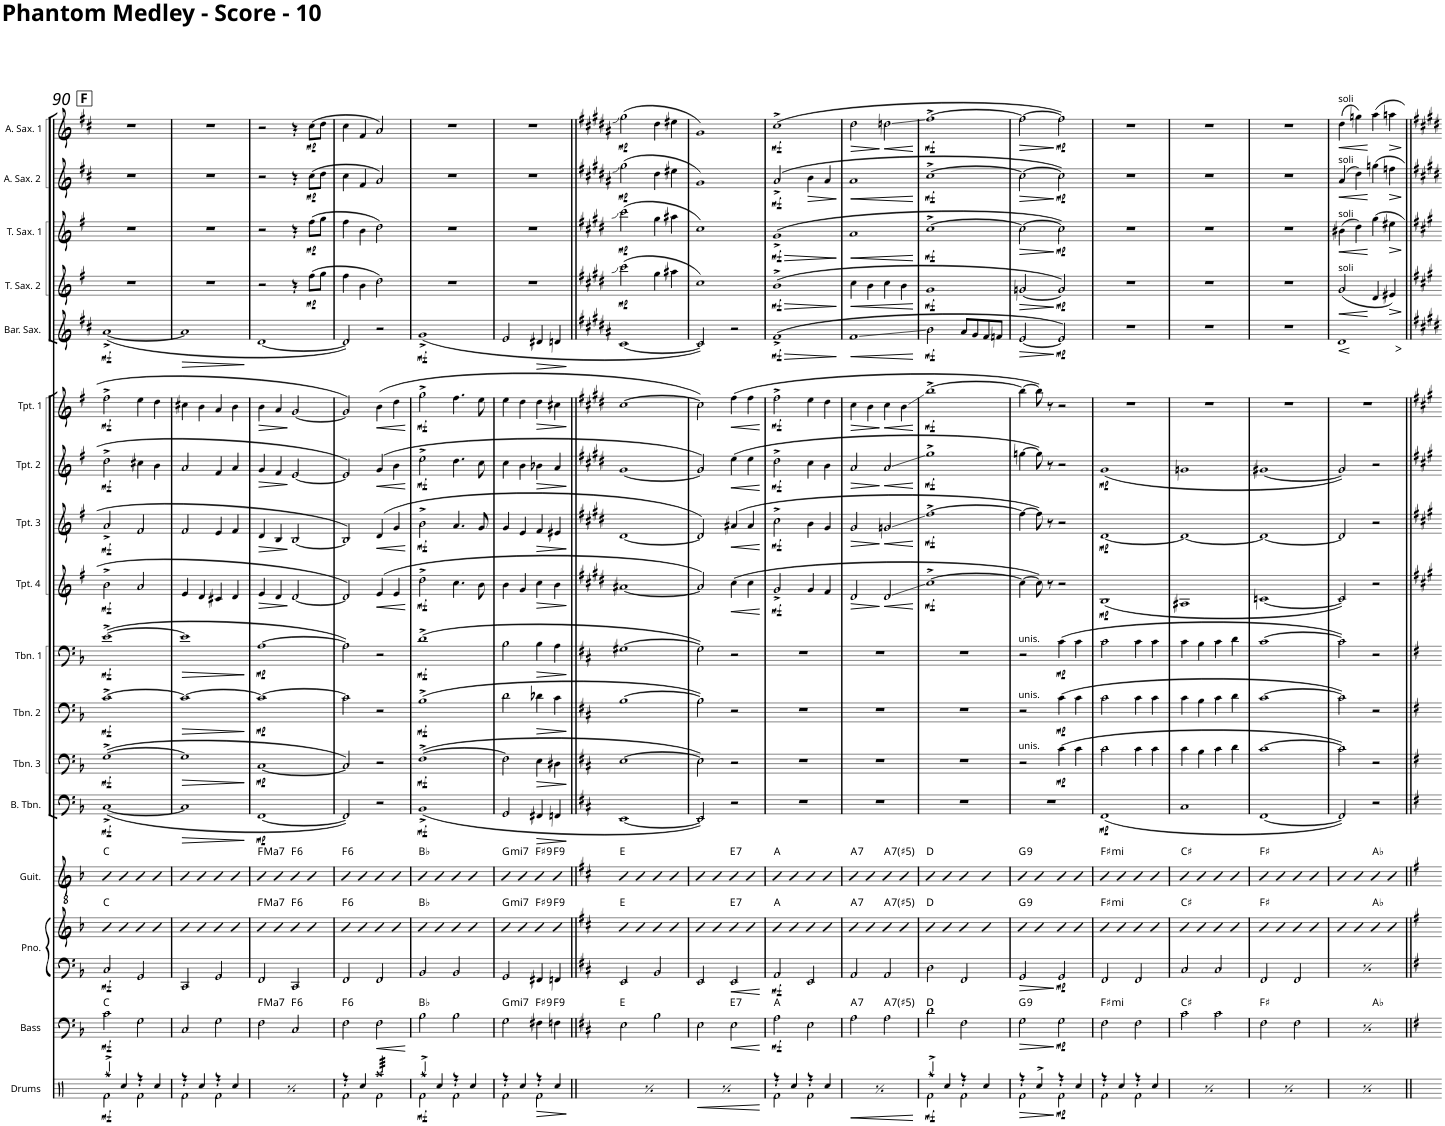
**kern	**dynam	**kern	**dynam	**harte	**kern	**kern	**dynam	**harte	**kern	**harte	**kern	**dynam	**kern	**dynam	**kern	**dynam	**kern	**dynam	**kern	**dynam	**kern	**dynam	**kern	**dynam	**kern	**dynam	**kern	**dynam	**kern	**dynam	**kern	**dynam	**kern	**dynam	**kern	**dynam
*part17	*part17	*part16	*part16	*part16	*part15	*part15	*part15	*part15	*part14	*part14	*part13	*part13	*part12	*part12	*part11	*part11	*part10	*part10	*part9	*part9	*part8	*part8	*part7	*part7	*part6	*part6	*part5	*part5	*part4	*part4	*part3	*part3	*part2	*part2	*part1	*part1
*staff18	*staff18	*staff17	*staff17	*	*staff16	*staff15	*staff15/16	*	*staff14	*	*staff13	*staff13	*staff12	*staff12	*staff11	*staff11	*staff10	*staff10	*staff9	*staff9	*staff8	*staff8	*staff7	*staff7	*staff6	*staff6	*staff5	*staff5	*staff4	*staff4	*staff3	*staff3	*staff2	*staff2	*staff1	*staff1
*I"Drums	*	*I"Bass	*	*	*I"Piano	*	*	*	*I"Guitar	*	*I"Bass Bone	*	*I"Trombone 3	*	*I"Trombone 2	*	*I"Trombone 1	*	*I"Trumpet 4	*	*I"Trumpet 3	*	*I"Trumpet 2	*	*I"Trumpet 1	*	*I"Bari Sax	*	*I"Tenor Sax 2	*	*I"Tenor Sax 1	*	*I"Alto Sax 2	*	*I"Alto Sax 1	*
*I'Drums	*	*I'Bass	*	*	*I'Pno.	*	*	*	*I'Guit.	*	*	*	*I'Tbn. 3	*	*I'Tbn. 2	*	*I'Tbn. 1	*	*I'Tpt. 4	*	*I'Tpt. 3	*	*I'Tpt. 2	*	*I'Tpt. 1	*	*I'Bar. Sax.	*	*I'T. Sax. 2	*	*I'T. Sax. 1	*	*I'A. Sax. 2	*	*I'A. Sax. 1	*
!!LO:PB:g=z
*clefX	*	*clefF4	*	*	*clefF4	*clefG2	*	*	*clefGv2	*	*clefF4	*	*clefF4	*	*clefF4	*	*clefF4	*	*clefG2	*	*clefG2	*	*clefG2	*	*clefG2	*	*clefG2	*	*clefG2	*	*clefG2	*	*clefG2	*	*clefG2	*
*	*	*Trd7c12	*	*	*	*	*	*	*	*	*	*	*	*	*	*	*	*	*Trd1c2	*	*Trd1c2	*	*Trd1c2	*	*Trd1c2	*	*Trd12c21	*	*Trd8c14	*	*Trd8c14	*	*Trd5c9	*	*Trd5c9	*
*k[]	*	*k[b-]	*	*	*k[b-]	*k[b-]	*	*	*k[b-]	*	*k[b-]	*	*k[b-]	*	*k[b-]	*	*k[b-]	*	*k[f#]	*	*k[f#]	*	*k[f#]	*	*k[f#]	*	*k[f#c#]	*	*k[f#]	*	*k[f#]	*	*k[f#c#]	*	*k[f#c#]	*
*M4/4	*	*M4/4	*	*	*M4/4	*M4/4	*	*	*M4/4	*	*M4/4	*	*M4/4	*	*M4/4	*	*M4/4	*	*M4/4	*	*M4/4	*	*M4/4	*	*M4/4	*	*M4/4	*	*M4/4	*	*M4/4	*	*M4/4	*	*M4/4	*
=90	=90	=90	=90	=90	=90	=90	=90	=90	=90	=90	=90	=90	=90	=90	=90	=90	=90	=90	=90	=90	=90	=90	=90	=90	=90	=90	=90	=90	=90	=90	=90	=90	=90	=90	=90	=90
*^	*	*	*	*	*	*	*	*	*	*	*	*	*	*	*	*	*	*	*	*	*	*	*	*	*	*	*	*	*	*	*	*	*	*	*	*
!	!	!LO:DY:b	!	!LO:DY:b	!	!	!	!LO:DY:b=2	!	!	!	!	!LO:DY:b	!	!LO:DY:b	!	!LO:DY:b	!	!LO:DY:b	!	!LO:DY:b	!	!LO:DY:b	!	!LO:DY:b	!	!LO:DY:b	!	!LO:DY:b	!	!	!	!	!	!	!	!
4Raa^/	2Rf\	mf	2c\	mf	C:maj	2C/	4b-	mf	C:maj	4B-	C:maj	([1C^	mf	([1G^	mf	[1c^	mf	([1e^	mf	2b^\	mf	2a^/	mf	2dd^\	mf	2ff#^\	mf	([1a^	mf	1r	.	1r	.	1r	.	1r	.
4Rcc/	.	.	.	.	.	.	4b-	.	.	4B-	.	.	.	.	.	.	.	.	.	.	.	.	.	.	.	.	.	.	.	.	.	.	.	.	.	.	.
4r	2Rf\	.	2G\	.	.	2GG/	4b-	.	.	4B-	.	.	.	.	.	.	.	.	.	2a/	.	2f#/	.	4cc#X\	.	4ee\	.	.	.	.	.	.	.	.	.	.	.
4Rcc/	.	.	.	.	.	.	4b-	.	.	4B-	.	.	.	.	.	.	.	.	.	.	.	.	.	4b\	.	4dd\	.	.	.	.	.	.	.	.	.	.	.
=91	=91	=91	=91	=91	=91	=91	=91	=91	=91	=91	=91	=91	=91	=91	=91	=91	=91	=91	=91	=91	=91	=91	=91	=91	=91	=91	=91	=91	=91	=91	=91	=91	=91	=91	=91	=91	=91
!	!	!	!	!	!	!	!	!	!	!	!	!	!LO:HP:b	!	!LO:HP:b	!	!LO:HP:b	!	!LO:HP:b	!	!	!	!	!	!	!	!	!	!LO:HP:b	!	!	!	!	!	!	!	!
4r	2Rf\	.	2C/	.	.	2CC/	4b-	.	.	4B-	.	1C]	>	1G]	>	1c_	>	1e]	>	4e/	.	2f#/	.	2a/	.	4cc#X\	.	1a]	>	1r	.	1r	.	1r	.	1r	.
4Rcc/	.	.	.	.	.	.	4b-	.	.	4B-	.	.	.	.	.	.	.	.	.	4d/	.	.	.	.	.	4b\	.	.	.	.	.	.	.	.	.	.	.
4r	2Rf\	.	2G\	.	.	2GG/	4b-	.	.	4B-	.	.	.	.	.	.	.	.	.	4c#X/	.	4e/	.	4f#/	.	4a/	.	.	.	.	.	.	.	.	.	.	.
4Rcc/	.	.	.	.	.	.	4b-	.	.	4B-	.	.	.	.	.	.	.	.	.	4d/	.	4f#/	.	4a/	.	4b\	.	.	.	.	.	.	.	.	.	.	.
*v	*v	*	*	*	*	*	*	*	*	*	*	*	*	*	*	*	*	*	*	*	*	*	*	*	*	*	*	*	*	*	*	*	*	*	*	*	*
.	.	.	.	.	.	.	.	.	.	.	.	]	.	]	.	]	.	]	.	.	.	.	.	.	.	.	.	]	.	.	.	.	.	.	.	.
=92	=92	=92	=92	=92	=92	=92	=92	=92	=92	=92	=92	=92	=92	=92	=92	=92	=92	=92	=92	=92	=92	=92	=92	=92	=92	=92	=92	=92	=92	=92	=92	=92	=92	=92	=92	=92
*^	*	*	*	*	*	*	*	*	*	*	*	*	*	*	*	*	*	*	*	*	*	*	*	*	*	*	*	*	*	*	*	*	*	*	*	*
!	!	!	!	!	!LO:H:kt=Ma7	!	!	!	!LO:H:kt=Ma7	!	!LO:H:kt=Ma7	!	!LO:DY:b	!	!LO:DY:b	!	!LO:DY:b	!	!LO:DY:b	!	!LO:HP:b	!	!LO:HP:b	!	!LO:HP:b	!	!LO:HP:b	!	!	!	!	!	!	!	!	!	!
4r	2Rf\	.	2F\	.	F:maj7	2FF/	4b-	.	F:maj7	4B-	F:maj7	[1FF	mp	[1C	mp	1c_	mp	[1A	mp	4e/	>	4d/	>	4g/	>	4b\	>	[1d	.	2r	.	2r	.	2r	.	2r	.
4Rcc/	.	.	.	.	.	.	4b-	.	.	4B-	.	.	.	.	.	.	.	.	.	4d/	.	4B/	.	4f#/	.	4a/	.	.	.	.	.	.	.	.	.	.	.
!	!	!	!	!	!LO:H:kt=6	!	!	!	!LO:H:kt=6	!	!LO:H:kt=6	!	!	!	!	!	!	!	!	!	!	!	!	!	!	!	!	!	!	!	!	!	!	!	!	!	!
4r	2Rf\	.	2C/	.	F:maj6	2CC/	4b-	.	F:maj6	4B-	F:maj6	.	.	.	.	.	.	.	.	[2d/	]	[2B/	]	[2e/	]	[2g/	]	.	.	4r	.	4r	.	4r	.	4r	.
!	!	!	!	!	!	!	!	!	!	!	!	!	!	!	!	!	!	!	!	!	!	!	!	!	!	!	!	!	!	!	!LO:DY:b	!	!LO:DY:b	!	!LO:DY:b	!	!LO:DY:b
4Rcc/	.	.	.	.	.	.	4b-	.	.	4B-	.	.	.	.	.	.	.	.	.	.	.	.	.	.	.	.	.	.	.	(8ff#\L	mp	(8ff#\L	mp	(8cc#\L	mp	(8cc#\L	mp
.	.	.	.	.	.	.	.	.	.	.	.	.	.	.	.	.	.	.	.	.	.	.	.	.	.	.	.	.	.	8gg\J	.	8gg\J	.	8dd\J	.	8dd\J	.
=93	=93	=93	=93	=93	=93	=93	=93	=93	=93	=93	=93	=93	=93	=93	=93	=93	=93	=93	=93	=93	=93	=93	=93	=93	=93	=93	=93	=93	=93	=93	=93	=93	=93	=93	=93	=93	=93
!	!	!	!	!	!LO:H:kt=6	!	!	!	!LO:H:kt=6	!	!LO:H:kt=6	!	!	!	!	!	!	!	!	!	!	!	!	!	!	!	!	!	!	!	!	!	!	!	!	!	!
4r	2Rf\	.	2F\	.	F:maj6	2FF/	4b-	.	F:maj6	4B-	F:maj6	2FF/])	.	2C/])	.	2c\]	.	2A\])	.	2d/]	.	2B/]	.	2e/]	.	2g/]	.	2d/])	.	4ff#\	.	4ff#\	.	4cc#\	.	4cc#\	.
4Rcc/	.	.	.	.	.	.	4b-	.	.	4B-	.	.	.	.	.	.	.	.	.	.	.	.	.	.	.	.	.	.	.	4b\	.	4b\	.	4f#/	.	4f#/	.
!	!	!	!	!	!	!	!	!	!	!	!	!	!	!	!	!	!	!	!	!	!LO:HP:b	!	!LO:HP:b	!	!LO:HP:b	!	!LO:HP:b	!	!	!	!	!	!	!	!	!	!
*tremolo	*	*	*	*	*	*	*	*	*	*	*	*	*	*	*	*	*	*	*	*	*	*	*	*	*	*	*	*	*	*	*	*	*	*	*	*	*
32Raa/LLL	2Rf\	.	2F\	.	.	2FF/	4b-	.	.	4B-	.	2r	.	2r	.	2r	.	2r	.	(4e/	<	(4d/	<	(4g/	<	(4b\	<	2r	.	2dd\)	.	2dd\)	.	2a/)	.	2a/)	.
32Raa/	.	.	.	.	.	.	.	.	.	.	.	.	.	.	.	.	.	.	.	.	.	.	.	.	.	.	.	.	.	.	.	.	.	.	.	.	.
32Raa/	.	.	.	.	.	.	.	.	.	.	.	.	.	.	.	.	.	.	.	.	.	.	.	.	.	.	.	.	.	.	.	.	.	.	.	.	.
32Raa/	.	.	.	.	.	.	.	.	.	.	.	.	.	.	.	.	.	.	.	.	.	.	.	.	.	.	.	.	.	.	.	.	.	.	.	.	.
32Raa/	.	.	.	.	.	.	.	.	.	.	.	.	.	.	.	.	.	.	.	.	.	.	.	.	.	.	.	.	.	.	.	.	.	.	.	.	.
32Raa/	.	.	.	.	.	.	.	.	.	.	.	.	.	.	.	.	.	.	.	.	.	.	.	.	.	.	.	.	.	.	.	.	.	.	.	.	.
32Raa/	.	.	.	.	.	.	.	.	.	.	.	.	.	.	.	.	.	.	.	.	.	.	.	.	.	.	.	.	.	.	.	.	.	.	.	.	.
32Raa/	.	.	.	.	.	.	.	.	.	.	.	.	.	.	.	.	.	.	.	.	.	.	.	.	.	.	.	.	.	.	.	.	.	.	.	.	.
32Raa/	.	.	.	.	.	.	4b-	.	.	4B-	.	.	.	.	.	.	.	.	.	4e/	.	4g/	.	4b\	.	4dd\	.	.	.	.	.	.	.	.	.	.	.
32Raa/	.	.	.	.	.	.	.	.	.	.	.	.	.	.	.	.	.	.	.	.	.	.	.	.	.	.	.	.	.	.	.	.	.	.	.	.	.
32Raa/	.	.	.	.	.	.	.	.	.	.	.	.	.	.	.	.	.	.	.	.	.	.	.	.	.	.	.	.	.	.	.	.	.	.	.	.	.
32Raa/	.	.	.	.	.	.	.	.	.	.	.	.	.	.	.	.	.	.	.	.	.	.	.	.	.	.	.	.	.	.	.	.	.	.	.	.	.
32Raa/	.	.	.	.	.	.	.	.	.	.	.	.	.	.	.	.	.	.	.	.	.	.	.	.	.	.	.	.	.	.	.	.	.	.	.	.	.
32Raa/	.	.	.	.	.	.	.	.	.	.	.	.	.	.	.	.	.	.	.	.	.	.	.	.	.	.	.	.	.	.	.	.	.	.	.	.	.
32Raa/	.	.	.	.	.	.	.	.	.	.	.	.	.	.	.	.	.	.	.	.	.	.	.	.	.	.	.	.	.	.	.	.	.	.	.	.	.
32Raa/JJJ	.	.	.	.	.	.	.	.	.	.	.	.	.	.	.	.	.	.	.	.	.	.	.	.	.	.	.	.	.	.	.	.	.	.	.	.	.
*Xtremolo	*	*	*	*	*	*	*	*	*	*	*	*	*	*	*	*	*	*	*	*	*	*	*	*	*	*	*	*	*	*	*	*	*	*	*	*	*
*v	*v	*	*	*	*	*	*	*	*	*	*	*	*	*	*	*	*	*	*	*	*	*	*	*	*	*	*	*	*	*	*	*	*	*	*	*	*
.	.	.	.	.	.	.	.	.	.	.	.	.	.	.	.	.	.	.	.	[	.	[	.	[	.	[	.	.	.	.	.	.	.	.	.	.
=94	=94	=94	=94	=94	=94	=94	=94	=94	=94	=94	=94	=94	=94	=94	=94	=94	=94	=94	=94	=94	=94	=94	=94	=94	=94	=94	=94	=94	=94	=94	=94	=94	=94	=94	=94	=94
*^	*	*	*	*	*	*	*	*	*	*	*	*	*	*	*	*	*	*	*	*	*	*	*	*	*	*	*	*	*	*	*	*	*	*	*	*
!	!	!LO:DY:b	!	!	!	!	!	!	!	!	!	!	!LO:DY:b	!	!LO:DY:b	!	!LO:DY:b	!	!LO:DY:b	!	!LO:DY:b	!	!LO:DY:b	!	!LO:DY:b	!	!LO:DY:b	!	!LO:DY:b	!	!	!	!	!	!	!	!
4Raa^/	2Rf\	mf	2B-\	.	Bb:maj	2BB-/	4b-	.	Bb:maj	4B-	Bb:maj	(1BB-^	mf	([1F^	mf	(1B-^	mf	(1d^	mf	2dd^\	mf	2b^\	mf	2ee^\	mf	2gg^\	mf	(1g^	mf	1r	.	1r	.	1r	.	1r	.
4Rcc/	.	.	.	.	.	.	4b-	.	.	4B-	.	.	.	.	.	.	.	.	.	.	.	.	.	.	.	.	.	.	.	.	.	.	.	.	.	.	.
4r	2Rf\	.	2B-\	.	.	2BB-/	4b-	.	.	4B-	.	.	.	.	.	.	.	.	.	4.cc\	.	4.a/	.	4.dd\	.	4.ff#\	.	.	.	.	.	.	.	.	.	.	.
4Rcc/	.	.	.	.	.	.	4b-	.	.	4B-	.	.	.	.	.	.	.	.	.	.	.	.	.	.	.	.	.	.	.	.	.	.	.	.	.	.	.
.	.	.	.	.	.	.	.	.	.	.	.	.	.	.	.	.	.	.	.	8b\	.	8g/	.	8cc\	.	8ee\	.	.	.	.	.	.	.	.	.	.	.
=95	=95	=95	=95	=95	=95	=95	=95	=95	=95	=95	=95	=95	=95	=95	=95	=95	=95	=95	=95	=95	=95	=95	=95	=95	=95	=95	=95	=95	=95	=95	=95	=95	=95	=95	=95	=95	=95
!	!	!	!	!	!LO:H:kt=mi7	!	!	!	!LO:H:kt=mi7	!	!LO:H:kt=mi7	!	!	!	!	!	!	!	!	!	!	!	!	!	!	!	!	!	!	!	!	!	!	!	!	!	!
4r	2Rf\	.	2G\	.	G:min7	2GG/	4b-	.	G:min7	4B-	G:min7	2GG/	.	2F\]	.	2d\	.	2B-\	.	4b\	.	4g/	.	4cc\	.	4ee\	.	2e/	.	1r	.	1r	.	1r	.	1r	.
4Rcc/	.	.	.	.	.	.	4b-	.	.	4B-	.	.	.	.	.	.	.	.	.	4g/	.	4e/	.	4b\	.	4dd\	.	.	.	.	.	.	.	.	.	.	.
!	!	!	!	!	!LO:H:kt=9	!	!	!	!LO:H:kt=9	!	!LO:H:kt=9	!	!LO:HP:b	!	!LO:HP:b	!	!LO:HP:b	!	!LO:HP:b	!	!LO:HP:b	!	!LO:HP:b	!	!LO:HP:b	!	!LO:HP:b	!	!LO:HP:b	!	!	!	!	!	!	!	!
4r	2Rf\	.	4F#X\	.	F#:9	4FF#X/	4b-	.	F#:9	4B-	F#:9	4FF#X/	>	4E\	>	4d-X\	>	4B-\	>	4cc\	>	4f#/	>	4b-X\	>	4dd\	>	4d#X/	>	.	.	.	.	.	.	.	.
!	!	!	!	!	!LO:H:kt=9	!	!	!	!LO:H:kt=9	!	!LO:H:kt=9	!	!	!	!	!	!	!	!	!	!	!	!	!	!	!	!	!	!	!	!	!	!	!	!	!	!
4Rcc/	.	.	4Fn\	.	F:9	4FFn/	4b-	.	F:9	4B-	F:9	4FFn/	.	4D#X\	.	4c\	.	4A\	.	4b\	.	4e#X/	.	4a/	.	4cc#X\	.	4dn/	.	.	.	.	.	.	.	.	.
*v	*v	*	*	*	*	*	*	*	*	*	*	*	*	*	*	*	*	*	*	*	*	*	*	*	*	*	*	*	*	*	*	*	*	*	*	*	*
.	.	.	.	.	.	.	.	.	.	.	.	]	.	]	.	]	.	]	.	]	.	]	.	]	.	]	.	]	.	.	.	.	.	.	.	.
=96||	=96||	=96||	=96||	=96||	=96||	=96||	=96||	=96||	=96||	=96||	=96||	=96||	=96||	=96||	=96||	=96||	=96||	=96||	=96||	=96||	=96||	=96||	=96||	=96||	=96||	=96||	=96||	=96||	=96||	=96||	=96||	=96||	=96||	=96||	=96||	=96||
*	*	*k[f#c#]	*	*	*k[f#c#]	*k[f#c#]	*	*	*k[f#c#]	*	*k[f#c#]	*	*k[f#c#]	*	*k[f#c#]	*	*k[f#c#]	*	*k[f#c#g#d#]	*	*k[f#c#g#d#]	*	*k[f#c#g#d#]	*	*k[f#c#g#d#]	*	*k[f#c#g#d#a#]	*	*k[f#c#g#d#]	*	*k[f#c#g#d#]	*	*k[f#c#g#d#a#]	*	*k[f#c#g#d#a#]	*
*^	*	*	*	*	*	*	*	*	*	*	*	*	*	*	*	*	*	*	*	*	*	*	*	*	*	*	*	*	*	*	*	*	*	*	*	*
!	!	!	!	!	!	!	!	!	!	!	!	!	!	!	!	!	!	!	!	!	!	!	!	!	!	!	!	!	!	!	!LO:DY:b	!	!LO:DY:b	!	!LO:DY:b	!	!LO:DY:b
4r	2Rf\	.	2E\	.	E:maj	2EE/	4b	.	E:maj	4B	E:maj	[1EE	.	[1E	.	[1B	.	[1G#X	.	[1a#X	.	[1d#	.	[1g#	.	[1cc#	.	[1c#	.	(2ccc#\	mp	(2ccc#\	mp	(2gg#\	mp	(2gg#\	mp
4Rcc/	.	.	.	.	.	.	4b	.	.	4B	.	.	.	.	.	.	.	.	.	.	.	.	.	.	.	.	.	.	.	.	.	.	.	.	.	.	.
4r	2Rf\	.	2B\	.	.	2BB/	4b	.	.	4B	.	.	.	.	.	.	.	.	.	.	.	.	.	.	.	.	.	.	.	4gg#\	.	4gg#\	.	4dd#\	.	4dd#\	.
4Rcc/	.	.	.	.	.	.	4b	.	.	4B	.	.	.	.	.	.	.	.	.	.	.	.	.	.	.	.	.	.	.	4aa#X\	.	4aa#X\	.	4ee#X\	.	4ee#X\	.
=97	=97	=97	=97	=97	=97	=97	=97	=97	=97	=97	=97	=97	=97	=97	=97	=97	=97	=97	=97	=97	=97	=97	=97	=97	=97	=97	=97	=97	=97	=97	=97	=97	=97	=97	=97	=97	=97
4r	2Rf\	.	2E\	.	.	2EE/	4b	.	.	4B	.	2EE/])	.	2E\])	.	2B\])	.	2G#\])	.	2a#/])	.	2d#/])	.	2g#/])	.	2cc#\])	.	2c#/])	.	1cc#)	.	1cc#)	.	1g#)	.	1g#)	.
4Rcc/	.	.	.	.	.	.	4b	.	.	4B	.	.	.	.	.	.	.	.	.	.	.	.	.	.	.	.	.	.	.	.	.	.	.	.	.	.	.
!	!	!	!	!LO:HP:b	!LO:H:kt=7	!	!	!	!LO:H:kt=7	!	!LO:H:kt=7	!	!	!	!	!	!	!	!	!	!LO:HP:b	!	!LO:HP:b	!	!LO:HP:b	!	!LO:HP:b	!	!	!	!	!	!	!	!	!	!
4r	2Rf\	.	2E\	<	E:7	2EE/	4b	.	E:7	4B	E:7	2r	.	2r	.	2r	.	2r	.	(4cc#\	<	(4a#X/	<	(4ee\	<	(4ff#\	<	2r	.	.	.	.	.	.	.	.	.
4Rcc/	.	.	.	.	.	.	4b	.	.	4B	.	.	.	.	.	.	.	.	.	4cc#\	.	4a#/	.	4ee\	.	4ff#\	.	.	.	.	.	.	.	.	.	.	.
*v	*v	*	*	*	*	*	*	*	*	*	*	*	*	*	*	*	*	*	*	*	*	*	*	*	*	*	*	*	*	*	*	*	*	*	*	*	*
.	.	.	[	.	.	.	.	.	.	.	.	.	.	.	.	.	.	.	.	[	.	[	.	[	.	[	.	.	.	.	.	.	.	.	.	.
=98	=98	=98	=98	=98	=98	=98	=98	=98	=98	=98	=98	=98	=98	=98	=98	=98	=98	=98	=98	=98	=98	=98	=98	=98	=98	=98	=98	=98	=98	=98	=98	=98	=98	=98	=98	=98
*^	*	*	*	*	*	*	*	*	*	*	*	*	*	*	*	*	*	*	*	*	*	*	*	*	*	*	*	*	*	*	*	*	*	*	*	*
!	!	!	!	!LO:DY:b	!	!	!	!LO:DY:b=2	!	!	!	!	!	!	!	!	!	!	!	!	!LO:DY:b	!	!LO:DY:b	!	!LO:DY:b	!	!LO:DY:b	!	!LO:HP:b	!	!LO:HP:b	!	!LO:HP:b	!	!	!	!
!	!	!	!	!	!	!	!	!	!	!	!	!	!	!	!	!	!	!	!	!	!	!	!	!	!	!	!	!	!LO:DY:n=1:b	!	!LO:DY:n=1:b	!	!LO:DY:n=1:b	!	!LO:DY:b	!	!LO:DY:b
4r	2Rf\	.	2A\	mf	A:maj	2AA/	4b	mf	A:maj	4B	A:maj	1r	.	1r	.	1r	.	1r	.	2g#^/	mf	2cc#^\	mf	2dd#^\	mf	2ff#^\	mf	(1f#^	> mf	(1b^	> mf	(1g#^	> mf	(2a#^/	mf	(1cc#^	mf
4Rcc/	.	.	.	.	.	.	4b	.	.	4B	.	.	.	.	.	.	.	.	.	.	.	.	.	.	.	.	.	.	.	.	.	.	.	.	.	.	.
!	!	!	!	!	!	!	!	!	!	!	!	!	!	!	!	!	!	!	!	!	!	!	!	!	!	!	!	!	!	!	!	!	!	!	!LO:HP:b	!	!
4r	2Rf\	.	2E\	.	.	2EE/	4b	.	.	4B	.	.	.	.	.	.	.	.	.	4g#/	.	4b\	.	4cc#\	.	4ee\	.	.	.	.	.	.	.	4b\	>	.	.
4Rcc/	.	.	.	.	.	.	4b	.	.	4B	.	.	.	.	.	.	.	.	.	4f#/	.	4g#/	.	4b\	.	4dd#\	.	.	.	.	.	.	.	4a#/	.	.	.
*v	*v	*	*	*	*	*	*	*	*	*	*	*	*	*	*	*	*	*	*	*	*	*	*	*	*	*	*	*	*	*	*	*	*	*	*	*	*
.	.	.	.	.	.	.	.	.	.	.	.	.	.	.	.	.	.	.	.	.	.	.	.	.	.	.	.	]	.	]	.	]	.	]	.	.
=99	=99	=99	=99	=99	=99	=99	=99	=99	=99	=99	=99	=99	=99	=99	=99	=99	=99	=99	=99	=99	=99	=99	=99	=99	=99	=99	=99	=99	=99	=99	=99	=99	=99	=99	=99	=99
*^	*	*	*	*	*	*	*	*	*	*	*	*	*	*	*	*	*	*	*	*	*	*	*	*	*	*	*	*	*	*	*	*	*	*	*	*
!	!	!	!	!	!LO:H:kt=7	!	!	!	!LO:H:kt=7	!	!LO:H:kt=7	!	!	!	!	!	!	!	!	!	!LO:HP:b	!	!LO:HP:b	!	!LO:HP:b	!	!LO:HP:b	!	!LO:HP:b	!	!LO:HP:b	!	!LO:HP:b	!	!LO:HP:b	!	!LO:HP:b
4r	2Rf\	.	2A\	.	A:7	2AA/	4b	.	A:7	4B	A:7	1r	.	1r	.	1r	.	1r	.	2d#/	>	2g#/	>	2a/	>	4cc#\	>	1f#	<	4cc#\	<	1a	<	1a#	<	2dd#\	>
4Rcc/	.	.	.	.	.	.	4b	.	.	4B	.	.	.	.	.	.	.	.	.	.	.	.	.	.	.	4b\	.	.	.	4b\	.	.	.	.	.	.	.
!	!	!	!	!	!LO:H:kt=7	!	!	!	!LO:H:kt=7	!	!LO:H:kt=7	!	!	!	!	!	!	!	!	!	!LO:HP:n=1:b	!	!LO:HP:n=1:b	!	!LO:HP:n=1:b	!	!LO:HP:n=1:b	!	!	!	!	!	!	!	!	!	!LO:HP:n=1:b
4r	2Rf\	.	2A\	.	A:(3,#5,b7)	2AA/	4b	.	A:(3,#5,b7)	4B	A:(3,#5,b7)	.	.	.	.	.	.	.	.	2d#/	] <	2gn/	] <	2a/	] <	4cc#\	] <	.	.	4cc#\	.	.	.	.	.	2ddn\	] <
4Rcc/	.	.	.	.	.	.	4b	.	.	4B	.	.	.	.	.	.	.	.	.	.	.	.	.	.	.	4b\	.	.	.	4b\	.	.	.	.	.	.	.
*v	*v	*	*	*	*	*	*	*	*	*	*	*	*	*	*	*	*	*	*	*	*	*	*	*	*	*	*	*	*	*	*	*	*	*	*	*	*
.	.	.	.	.	.	.	.	.	.	.	.	.	.	.	.	.	.	.	.	[	.	[	.	[	.	[	.	[	.	[	.	[	.	[	.	[
=100	=100	=100	=100	=100	=100	=100	=100	=100	=100	=100	=100	=100	=100	=100	=100	=100	=100	=100	=100	=100	=100	=100	=100	=100	=100	=100	=100	=100	=100	=100	=100	=100	=100	=100	=100	=100
*^	*	*	*	*	*	*	*	*	*	*	*	*	*	*	*	*	*	*	*	*	*	*	*	*	*	*	*	*	*	*	*	*	*	*	*	*
!	!	!LO:DY:b	!	!	!	!	!	!	!	!	!	!	!	!	!	!	!	!	!	!	!LO:DY:b	!	!LO:DY:b	!	!LO:DY:b	!	!LO:DY:b	!	!LO:DY:b	!	!LO:DY:b	!	!LO:DY:b	!	!LO:DY:b	!	!LO:DY:b
4Raa^/	2Rf\	mf	2d\	.	D:maj	2D\	4b	.	D:maj	4B	D:maj	1r	.	1r	.	1r	.	1r	.	[1cc#^	mf	[1ff#^	mf	1gg#^	mf	[1bb^	mf	2b\	mf	1g#	mf	[1cc#^	mf	[1cc#^	mf	[1ff#^	mf
4Rcc/	.	.	.	.	.	.	4b	.	.	4B	.	.	.	.	.	.	.	.	.	.	.	.	.	.	.	.	.	.	.	.	.	.	.	.	.	.	.
4r	2Rf\	.	2F#\	.	.	2FF#/	4b	.	.	4B	.	.	.	.	.	.	.	.	.	.	.	.	.	.	.	.	.	8a#/L	.	.	.	.	.	.	.	.	.
.	.	.	.	.	.	.	.	.	.	.	.	.	.	.	.	.	.	.	.	.	.	.	.	.	.	.	.	8g#/	.	.	.	.	.	.	.	.	.
4Rcc/	.	.	.	.	.	.	4b	.	.	4B	.	.	.	.	.	.	.	.	.	.	.	.	.	.	.	.	.	8f#/	.	.	.	.	.	.	.	.	.
.	.	.	.	.	.	.	.	.	.	.	.	.	.	.	.	.	.	.	.	.	.	.	.	.	.	.	.	8fn/J	.	.	.	.	.	.	.	.	.
=101	=101	=101	=101	=101	=101	=101	=101	=101	=101	=101	=101	=101	=101	=101	=101	=101	=101	=101	=101	=101	=101	=101	=101	=101	=101	=101	=101	=101	=101	=101	=101	=101	=101	=101	=101	=101	=101
!	!	!	!	!	!	!	!	!	!	!	!	!	!	!	!	!	!	!LO:TX:a:t=unis.	!	!	!	!	!	!	!	!	!	!	!	!	!	!	!	!	!	!	!
!	!	!	!	!	!	!	!	!	!	!	!	!	!	!	!	!LO:TX:a:t=unis.	!	!	!	!	!	!	!	!	!	!	!	!	!	!	!	!	!	!	!	!	!
!	!	!	!	!	!	!	!	!	!	!	!	!	!	!LO:TX:a:t=unis.	!	!	!	!	!	!	!	!	!	!	!	!	!	!	!	!	!	!	!	!	!	!	!
!	!	!	!	!LO:HP:b	!LO:H:kt=9	!	!	!	!LO:H:kt=9	!	!LO:H:kt=9	!	!	!	!	!	!	!	!	!	!	!	!	!	!	!	!	!	!LO:HP:b	!	!LO:HP:b	!	!LO:HP:b	!	!LO:HP:b	!	!LO:HP:b
4r	2Rf\	.	2G\	>	G:9	2GG/	4b	.	G:9	4B	G:9	1r	.	2r	.	2r	.	2r	.	4cc#\_	.	4ff#\_	.	[4ggn\	.	4bb\_	.	[2e/	>	[2gn/	>	2cc#\_	>	2cc#\_	>	2ff#\_	>
4Rcc^/	.	.	.	.	.	.	4b	.	.	4B	.	.	.	.	.	.	.	.	.	8cc#\])	.	8ff#\])	.	8gg\])	.	8bb\])	.	.	.	.	.	.	.	.	.	.	.
.	.	.	.	.	.	.	.	.	.	.	.	.	.	.	.	.	.	.	.	8r	.	8r	.	8r	.	8r	.	.	.	.	.	.	.	.	.	.	.
!	!	!LO:DY:b	!	!LO:DY:n=1:b	!	!	!	!LO:DY:b=2	!	!	!	!	!	!	!LO:DY:b	!	!LO:DY:b	!	!LO:DY:b	!	!	!	!	!	!	!	!	!	!LO:DY:n=1:b	!	!LO:DY:n=1:b	!	!LO:DY:n=1:b	!	!LO:DY:n=1:b	!	!LO:DY:n=1:b
4r	2Rf\	mp	2G\	] mp	.	2GG/	4b	mp	.	4B	.	.	.	(4c#\	mp	(4c#\	mp	(4c#\	mp	2r	.	2r	.	2r	.	2r	.	2e/])	] mp	2g/])	] mp	2cc#\])	] mp	2cc#\])	] mp	2ff#\])	] mp
4Rcc/	.	.	.	.	.	.	4b	.	.	4B	.	.	.	4c#\	.	4c#\	.	4c#\	.	.	.	.	.	.	.	.	.	.	.	.	.	.	.	.	.	.	.
=102	=102	=102	=102	=102	=102	=102	=102	=102	=102	=102	=102	=102	=102	=102	=102	=102	=102	=102	=102	=102	=102	=102	=102	=102	=102	=102	=102	=102	=102	=102	=102	=102	=102	=102	=102	=102	=102
!	!	!	!	!	!LO:H:kt=mi	!	!	!	!LO:H:kt=mi	!	!LO:H:kt=mi	!	!LO:DY:b	!	!	!	!	!	!	!	!LO:DY:b	!	!LO:DY:b	!	!LO:DY:b	!	!	!	!	!	!	!	!	!	!	!	!
4r	2Rf\	.	2F#\	.	F#:min	2FF#/	4b	.	F#:min	4B	F#:min	(1FF#	mp	2c#\	.	2c#\	.	2c#\	.	(1B	mp	[1d#	mp	(1g#	mp	1r	.	1r	.	1r	.	1r	.	1r	.	1r	.
4Rcc/	.	.	.	.	.	.	4b	.	.	4B	.	.	.	.	.	.	.	.	.	.	.	.	.	.	.	.	.	.	.	.	.	.	.	.	.	.	.
4r	2Rf\	.	2F#\	.	.	2FF#/	4b	.	.	4B	.	.	.	4c#\	.	4c#\	.	4c#\	.	.	.	.	.	.	.	.	.	.	.	.	.	.	.	.	.	.	.
4Rcc/	.	.	.	.	.	.	4b	.	.	4B	.	.	.	4c#\	.	4c#\	.	4c#\	.	.	.	.	.	.	.	.	.	.	.	.	.	.	.	.	.	.	.
=103	=103	=103	=103	=103	=103	=103	=103	=103	=103	=103	=103	=103	=103	=103	=103	=103	=103	=103	=103	=103	=103	=103	=103	=103	=103	=103	=103	=103	=103	=103	=103	=103	=103	=103	=103	=103	=103
4r	2Rf\	.	2c#\	.	C#:maj	2C#/	4b	.	C#:maj	4B	C#:maj	1C#	.	4c#\	.	4c#\	.	4c#\	.	1A#X	.	1d#_	.	1gn	.	1r	.	1r	.	1r	.	1r	.	1r	.	1r	.
4Rcc/	.	.	.	.	.	.	4b	.	.	4B	.	.	.	4B\	.	4B\	.	4B\	.	.	.	.	.	.	.	.	.	.	.	.	.	.	.	.	.	.	.
4r	2Rf\	.	2c#\	.	.	2C#/	4b	.	.	4B	.	.	.	4c#\	.	4c#\	.	4c#\	.	.	.	.	.	.	.	.	.	.	.	.	.	.	.	.	.	.	.
4Rcc/	.	.	.	.	.	.	4b	.	.	4B	.	.	.	4d\	.	4d\	.	4d\	.	.	.	.	.	.	.	.	.	.	.	.	.	.	.	.	.	.	.
=104	=104	=104	=104	=104	=104	=104	=104	=104	=104	=104	=104	=104	=104	=104	=104	=104	=104	=104	=104	=104	=104	=104	=104	=104	=104	=104	=104	=104	=104	=104	=104	=104	=104	=104	=104	=104	=104
4r	2Rf\	.	2F#\	.	F#:maj	2FF#/	4b	.	F#:maj	4B	F#:maj	[1FF#	.	[1c#	.	[1c#	.	[1c#	.	[1cn	.	1d#_	.	[1g#X	.	1r	.	1r	.	1r	.	1r	.	1r	.	1r	.
4Rcc/	.	.	.	.	.	.	4b	.	.	4B	.	.	.	.	.	.	.	.	.	.	.	.	.	.	.	.	.	.	.	.	.	.	.	.	.	.	.
4r	2Rf\	.	2F#\	.	.	2FF#/	4b	.	.	4B	.	.	.	.	.	.	.	.	.	.	.	.	.	.	.	.	.	.	.	.	.	.	.	.	.	.	.
4Rcc/	.	.	.	.	.	.	4b	.	.	4B	.	.	.	.	.	.	.	.	.	.	.	.	.	.	.	.	.	.	.	.	.	.	.	.	.	.	.
=105	=105	=105	=105	=105	=105	=105	=105	=105	=105	=105	=105	=105	=105	=105	=105	=105	=105	=105	=105	=105	=105	=105	=105	=105	=105	=105	=105	=105	=105	=105	=105	=105	=105	=105	=105	=105	=105
!	!	!	!	!	!	!	!	!	!	!	!	!	!	!	!	!	!	!	!	!	!	!	!	!	!	!	!	!	!	!	!	!	!	!	!	!LO:TX:a:t=soli	!
!	!	!	!	!	!	!	!	!	!	!	!	!	!	!	!	!	!	!	!	!	!	!	!	!	!	!	!	!	!	!	!	!	!	!LO:TX:a:t=soli	!	!	!
!	!	!	!	!	!	!	!	!	!	!	!	!	!	!	!	!	!	!	!	!	!	!	!	!	!	!	!	!	!	!	!	!LO:TX:a:t=soli	!	!	!	!	!
!	!	!	!	!	!	!	!	!	!	!	!	!	!	!	!	!	!	!	!	!	!	!	!	!	!	!	!	!	!	!LO:TX:a:t=soli	!	!	!	!	!	!	!
!	!	!	!	!	!	!	!	!	!	!	!	!	!	!	!	!	!	!	!	!	!	!	!	!	!	!	!	!	!LO:HP:b	!	!LO:HP:b	!	!LO:HP:b	!	!LO:HP:b	!	!LO:HP:b
4r	2Rf\	.	2F#\	.	F#:maj	2FF#/	4b	.	.	4B	.	2FF#/])	.	2c#\])	.	2c#\])	.	2c#\])	.	2c/])	.	2d#/]	.	2g#/])	.	1r	.	1d#	>	(2g#/	<	(4b#X\	<	(4a#/	<	(4dd#\	<
4Rcc/	.	.	.	.	.	.	4b	.	.	4B	.	.	.	.	.	.	.	.	.	.	.	.	.	.	.	.	.	.	.	.	.	4dd#\)	.	4dd#\)	.	4ggn\)	.
4r	2Rf\	.	2F#\	.	.	2FF#/	4b	.	Ab:maj	4B	Ab:maj	2r	.	2r	.	2r	.	2r	.	2r	.	2r	.	2r	.	.	.	.	.	4d#/	[	4gg#\	[	4ggn\	[	4aa#\	[
!	!	!	!	!	!	!	!	!	!	!	!	!	!	!	!	!	!	!	!	!	!	!	!	!	!	!	!	!	!	!	!LO:HP:b	!	!LO:HP:b	!	!LO:HP:b	!	!LO:HP:b
4Rcc/	.	.	.	.	.	.	4b	.	.	4B	.	.	.	.	.	.	.	.	.	.	.	.	.	.	.	.	.	.	.	4e#X/)	>	4ee#X\	>	4ffn\	>	4aan\	>
*v	*v	*	*	*	*	*	*	*	*	*	*	*	*	*	*	*	*	*	*	*	*	*	*	*	*	*	*	*	*	*	*	*	*	*	*	*	*
.	.	.	.	.	.	.	.	.	.	.	.	.	.	.	.	.	.	.	.	.	.	.	.	.	.	.	.	]	.	]	.	]	.	]	.	]
=||	=||	=||	=||	=||	=||	=||	=||	=||	=||	=||	=||	=||	=||	=||	=||	=||	=||	=||	=||	=||	=||	=||	=||	=||	=||	=||	=||	=||	=||	=||	=||	=||	=||	=||	=||	=||
*-	*-	*-	*-	*-	*-	*-	*-	*-	*-	*-	*-	*-	*-	*-	*-	*-	*-	*-	*-	*-	*-	*-	*-	*-	*-	*-	*-	*-	*-	*-	*-	*-	*-	*-	*-	*-
